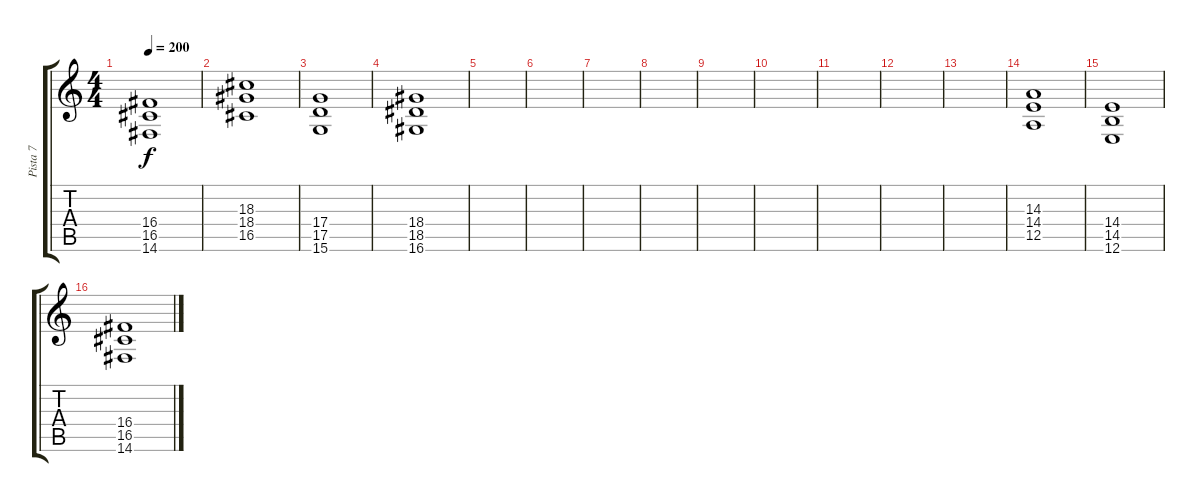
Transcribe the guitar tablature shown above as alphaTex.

\track ("Pista 7" "Pista 7") {instrument synthstrings1}
\staff {score tabs}
\tuning (E4 B3 G3 D3 A2 E2) {hide}
\ts (4 4)
\tempo 200
\clef g2
\ks c
(16.4 16.5 14.6).1{dy f} |
(18.3 18.4 16.5).1 |
(17.4 17.5 15.6).1 |
(18.4 18.5 16.6).1 |
|
|
|
|
|
|
|
|
|
(14.3 14.4 12.5).1 |
(14.4 14.5 12.6).1 |
(16.4 16.5 14.6).1
